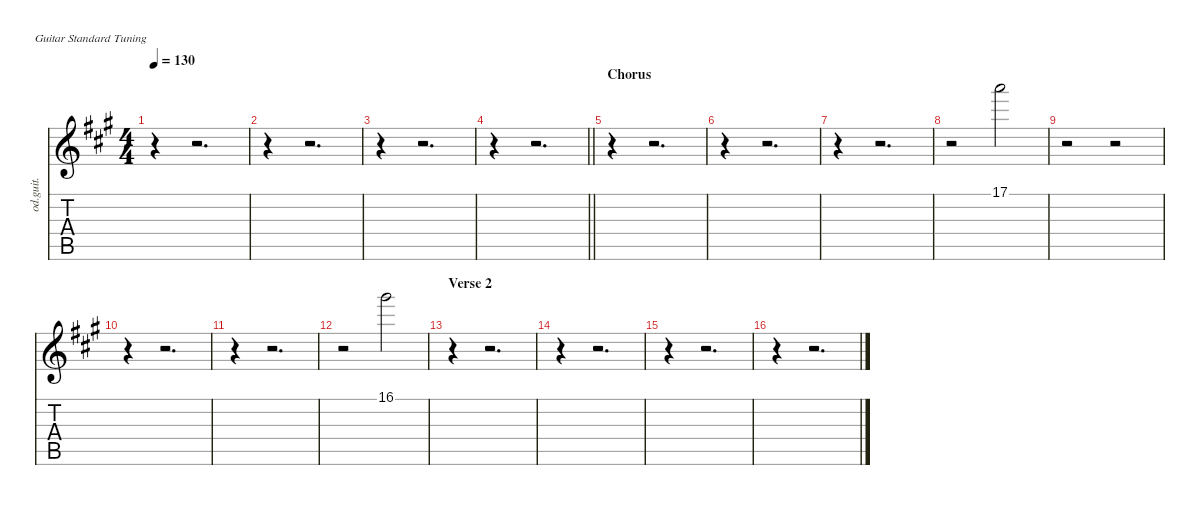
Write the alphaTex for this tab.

\defaultSystemsLayout 4
\hideDynamics
\bracketExtendMode nobrackets
\track ("Guitar 3" "od.guit.") {instrument overdrivenguitar}
\staff {score tabs}
\tuning (E4 B3 G3 D3 A2 E2)
\ts (4 4)
\tempo 130
\clef g2
\ks a
r.4{dy f beam Down} r.2{d beam Down} |
r.4{beam Down} r.2{d beam Down} |
r.4{beam Down} r.2{d beam Down} |
\barLineRight lightlight
r.4{beam Down} r.2{d beam Down} |
\section ("" "Chorus")
r.4{beam Down} r.2{d beam Down} |
r.4{beam Down} r.2{d beam Down} |
r.4{beam Down} r.2{d beam Down} |
r.2{beam Down} 17.1{acc forcenatural}.2{beam Down} |
r.2{beam Down} r.2{beam Down} |
r.4{beam Down} r.2{d beam Down} |
r.4{beam Down} r.2{d beam Down} |
r.2{beam Down} 16.1{acc #}.2{beam Down} |
\section ("" "Verse 2")
r.4{beam Down} r.2{d beam Down} |
r.4{beam Down} r.2{d beam Down} |
r.4{beam Down} r.2{d beam Down} |
r.4{beam Down} r.2{d beam Down}
